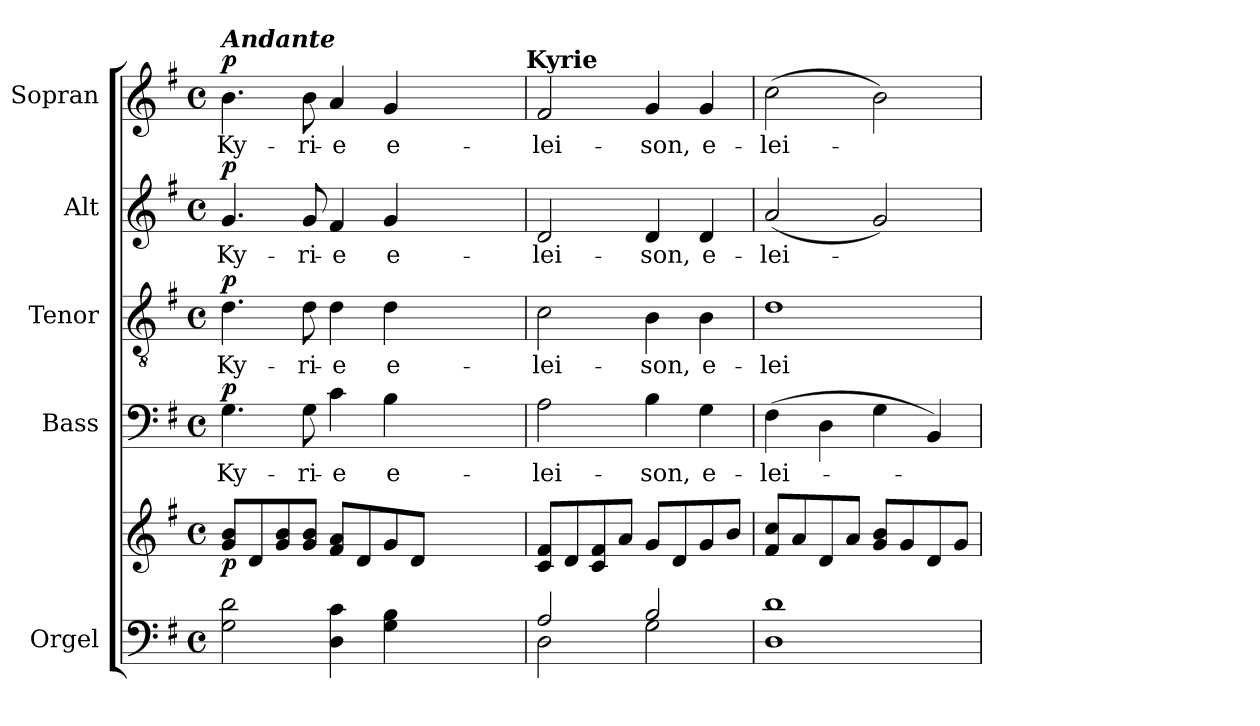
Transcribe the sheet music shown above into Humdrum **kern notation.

**kern	**kern	**dynam	**kern	**text	**dynam	**kern	**text	**dynam	**kern	**text	**dynam	**kern	**text	**dynam
*part5	*part5	*part5	*part4	*part4	*part4	*part3	*part3	*part3	*part2	*part2	*part2	*part1	*part1	*part1
*staff6	*staff5	*staff5/6	*staff4	*staff4	*staff4	*staff3	*staff3	*staff3	*staff2	*staff2	*staff2	*staff1	*staff1	*staff1
*I"Orgel	*	*	*I"Bass	*	*	*I"Tenor	*	*	*I"Alt	*	*	*I"Sopran	*	*
*I'Org.	*	*	*I'B.	*	*	*I'T.	*	*	*I'A.	*	*	*I'S.	*	*
*clefF4	*clefG2	*	*clefF4	*	*	*clefGv2	*	*	*clefG2	*	*	*clefG2	*	*
*k[f#]	*k[f#]	*	*k[f#]	*	*	*k[f#]	*	*	*k[f#]	*	*	*k[f#]	*	*
*G:	*G:	*	*G:	*	*	*G:	*	*	*G:	*	*	*G:	*	*
*M4/4	*M4/4	*	*M4/4	*	*	*M4/4	*	*	*M4/4	*	*	*M4/4	*	*
*met(c)	*met(c)	*	*met(c)	*	*	*met(c)	*	*	*met(c)	*	*	*met(c)	*	*
=1	=1	=1	=1	=1	=1	=1	=1	=1	=1	=1	=1	=1	=1	=1
!	!	!	!	!	!	!	!	!	!	!	!	!LO:TX:a:Bi:t=Andante	!	!
!	!	!LO:DY:b	!	!LO:LY:b	!LO:DY:a	!	!LO:LY:b	!LO:DY:a	!	!LO:LY:b	!LO:DY:a	!	!LO:LY:b	!LO:DY:b
2G\ 2d\	8g/ 8b/L	p	4.G\	Ky-	p	4.d\	Ky-	p	4.g/	Ky-	p	4.b\	Ky-	p
.	8d/	.	.	.	.	.	.	.	.	.	.	.	.	.
.	8g/ 8b/	.	.	.	.	.	.	.	.	.	.	.	.	.
!	!	!	!	!LO:LY:b	!	!	!LO:LY:b	!	!	!LO:LY:b	!	!	!LO:LY:b	!
.	8g/ 8b/J	.	8G\	-ri-	.	8d\	-ri-	.	8g/	-ri-	.	8b\	-ri-	.
!	!	!	!	!LO:LY:b	!	!	!LO:LY:b	!	!	!LO:LY:b	!	!	!LO:LY:b	!
4D\ 4c\	8f#/ 8a/L	.	4c\	-e	.	4d\	-e	.	4f#/	-e	.	4a/	-e	.
.	8d/	.	.	.	.	.	.	.	.	.	.	.	.	.
!	!	!	!	!LO:LY:b	!	!	!LO:LY:b	!	!	!LO:LY:b	!	!	!LO:LY:b	!
4G\ 4B\	8g/	.	4B\	e-	.	4d\	e-	.	4g/	e-	.	4g/	e-	.
.	8d/J	.	.	.	.	.	.	.	.	.	.	.	.	.
2..ryy	2..ryy	.	2..ryy	.	.	2..ryy	.	.	2..ryy	.	.	2..ryy	.	.
!	!	!	!	!	!	!	!	!	!	!	!	!LO:TX:a:B:t=Kyrie	!	!
=2	=2	=2	=2	=2	=2	=2	=2	=2	=2	=2	=2	=2	=2	=2
*^	*	*	*	*	*	*	*	*	*	*	*	*	*	*
!	!	!	!	!	!LO:LY:b	!	!	!LO:LY:b	!	!	!LO:LY:b	!	!	!LO:LY:b	!
2A/	2D\	8c/ 8f#/L	.	2A\	-lei-	.	2c\	-lei-	.	2d/	-lei-	.	2f#/	-lei-	.
.	.	8d/	.	.	.	.	.	.	.	.	.	.	.	.	.
.	.	8c/ 8f#/	.	.	.	.	.	.	.	.	.	.	.	.	.
.	.	8a/J	.	.	.	.	.	.	.	.	.	.	.	.	.
!	!	!	!	!	!LO:LY:b	!	!	!LO:LY:b	!	!	!LO:LY:b	!	!	!LO:LY:b	!
2B/	2G\	8g/L	.	4B\	-son,	.	4B\	-son,	.	4d/	-son,	.	4g/	-son,	.
.	.	8d/	.	.	.	.	.	.	.	.	.	.	.	.	.
!	!	!	!	!	!LO:LY:b	!	!	!LO:LY:b	!	!	!LO:LY:b	!	!	!LO:LY:b	!
.	.	8g/	.	4G\	e-	.	4B\	e-	.	4d/	e-	.	4g/	e-	.
.	.	8b/J	.	.	.	.	.	.	.	.	.	.	.	.	.
=3	=3	=3	=3	=3	=3	=3	=3	=3	=3	=3	=3	=3	=3	=3	=3
!	!	!	!	!	!LO:LY:b	!	!	!LO:LY:b	!	!	!LO:LY:b	!	!	!LO:LY:b	!
1d	1D	8f#/ 8cc/L	.	(>4F#\	-lei-	.	1d	-lei-	.	(<2a/	-lei-	.	(>2cc\	-lei-	.
.	.	8a/	.	.	.	.	.	.	.	.	.	.	.	.	.
.	.	8d/	.	4D\	.	.	.	.	.	.	.	.	.	.	.
.	.	8a/J	.	.	.	.	.	.	.	.	.	.	.	.	.
.	.	8g/ 8b/L	.	4G\	.	.	.	.	.	2g/)	.	.	2b\)	.	.
.	.	8g/	.	.	.	.	.	.	.	.	.	.	.	.	.
.	.	8d/	.	4BB/)	.	.	.	.	.	.	.	.	.	.	.
.	.	8g/J	.	.	.	.	.	.	.	.	.	.	.	.	.
*v	*v	*	*	*	*	*	*	*	*	*	*	*	*	*	*
=	=	=	=	=	=	=	=	=	=	=	=	=	=	=
*-	*-	*-	*-	*-	*-	*-	*-	*-	*-	*-	*-	*-	*-	*-
